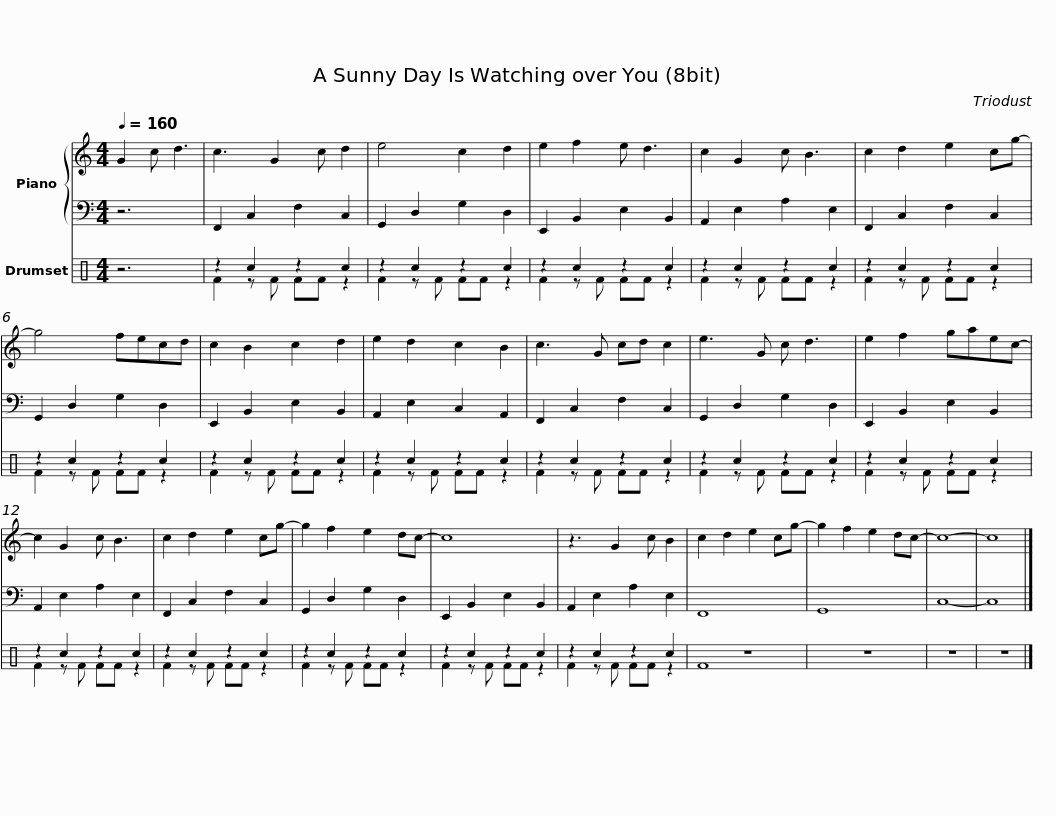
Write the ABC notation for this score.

X:1
%%score { 1 | 2 } ( 3 4 )
L:1/8
Q:1/4=160
M:4/4
I:linebreak $
K:C
V:1 treble
V:2 bass
V:3 perc
K:none
V:4 perc
K:none
V:1
 G2 c d3 | c3 G2 c d2 | e4 c2 d2 | e2 f2 e d3 | c2 G2 c B3 | %5
 c2 d2 e2 cg- |$ g4 fecd | c2 B2 c2 d2 | e2 d2 c2 B2 | c3 G cd c2 | %10
 e3 G c d3 | e2 f2 gaec- |$ c2 G2 c B3 | c2 d2 e2 cg- | g2 f2 e2 dc- | %15
 c8 | z3 G2 c B2 | c2 d2 e2 cg- | g2 f2 e2 dc- |$ c8- | %20
 c8 |] %21
V:2
 z6 | F,,2 C,2 F,2 C,2 | G,,2 D,2 G,2 D,2 | E,,2 B,,2 E,2 B,,2 | A,,2 E,2 A,2 E,2 | %5
 F,,2 C,2 F,2 C,2 |$ G,,2 D,2 G,2 D,2 | E,,2 B,,2 E,2 B,,2 | A,,2 E,2 C,2 A,,2 | F,,2 C,2 F,2 C,2 | %10
 G,,2 D,2 G,2 D,2 | E,,2 B,,2 E,2 B,,2 |$ A,,2 E,2 A,2 E,2 | F,,2 C,2 F,2 C,2 | G,,2 D,2 G,2 D,2 | %15
 E,,2 B,,2 E,2 B,,2 | A,,2 E,2 A,2 E,2 | F,,8 | G,,8 |$ C,8- | %20
 C,8 |] %21
V:3
 z6 | z2 c2 z2 c2 | z2 c2 z2 c2 | z2 c2 z2 c2 | z2 c2 z2 c2 | %5
 z2 c2 z2 c2 |$ z2 c2 z2 c2 | z2 c2 z2 c2 | z2 c2 z2 c2 | z2 c2 z2 c2 | %10
 z2 c2 z2 c2 | z2 c2 z2 c2 |$ z2 c2 z2 c2 | z2 c2 z2 c2 | z2 c2 z2 c2 | %15
 z2 c2 z2 c2 | z2 c2 z2 c2 | z8 | z8 |$ z8 | %20
 z8 |] %21
V:4
 x6 | F2 z F FF z2 | F2 z F FF z2 | F2 z F FF z2 | F2 z F FF z2 | %5
 F2 z F FF z2 |$ F2 z F FF z2 | F2 z F FF z2 | F2 z F FF z2 | F2 z F FF z2 | %10
 F2 z F FF z2 | F2 z F FF z2 |$ F2 z F FF z2 | F2 z F FF z2 | F2 z F FF z2 | %15
 F2 z F FF z2 | F2 z F FF z2 | F8 | x8 |$ x8 | %20
 x8 |] %21
